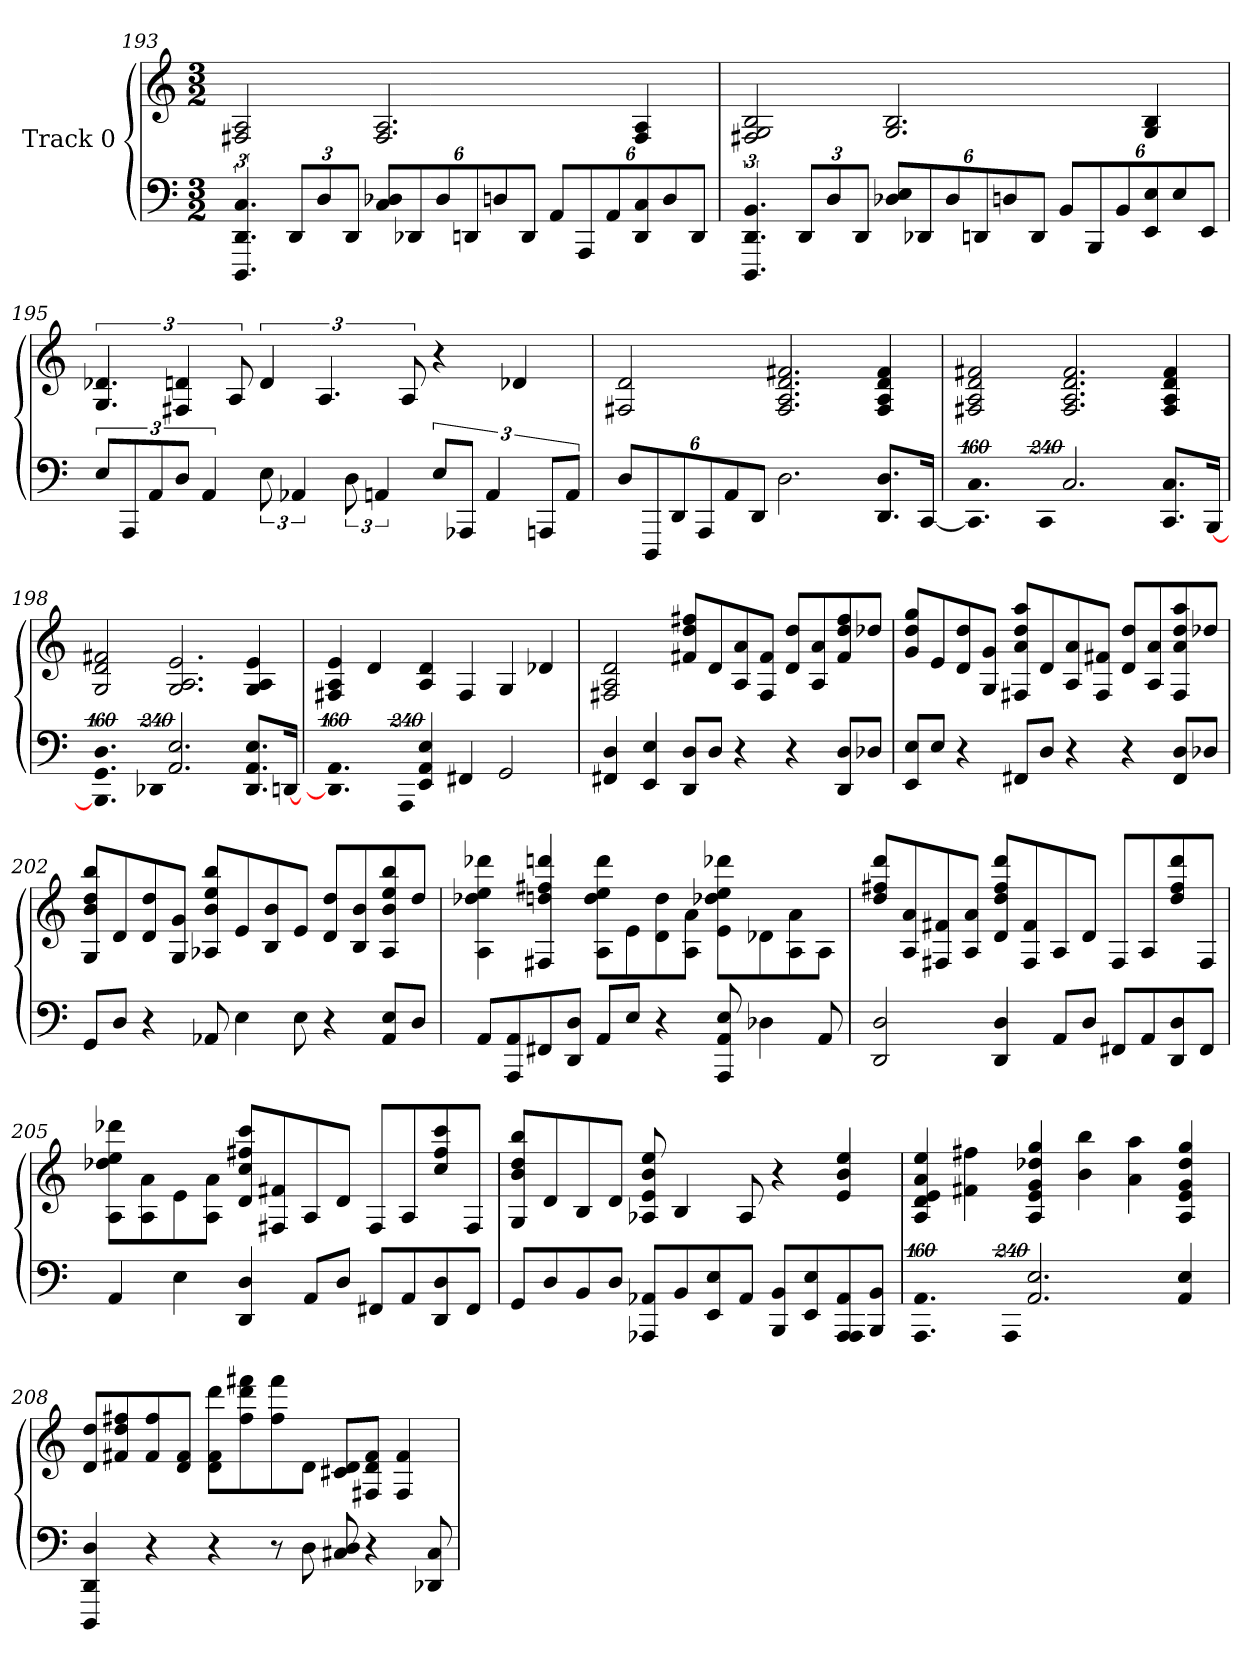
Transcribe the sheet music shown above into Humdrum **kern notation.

**kern	**kern
*part2	*part1
*staff2	*staff1
*	*I"Track 0
*clefF4	*clefG2
*k[]	*k[]
*C:	*C:
*M3/2	*M3/2
=193	=193
6.DDD/ 6.DD/ 6.C/	2F#X/ 2A/
12DD/L	.
12D/	.
12DD/J	.
*Xbrackettup	*
12C/ 12D-X/L	2.F#/ 2.A/
12DD-X/	.
12D-/	.
12DDn/	.
12Dn/	.
12DD/J	.
12AA/L	.
12AAA/	.
12AA/	.
12DD/ 12C/	4F#/ 4A/
12D/	.
12DD/J	.
!!LO:LB:g=z
=194	=194
*brackettup	*
6.DDD/ 6.DD/ 6.BB/	2F#X/ 2G/ 2B/
12DD/L	.
12D/	.
12DD/J	.
*Xbrackettup	*
12D-X/ 12E/L	2.G/ 2.B/
12DD-X/	.
12D-/	.
12DDn/	.
12Dn/	.
12DD/J	.
12BB/L	.
12BBB/	.
12BB/	.
12EE/ 12E/	4G/ 4B/
12E/	.
12EE/J	.
=195	=195
*brackettup	*
12E/L	6.G/ 6.d-X/
12AAA/	.
12AA/	.
12D/J	6F#X/ 6dn/
6AA/	.
.	12A/
12E\	6d/
6AA-X/	.
.	6.A/
12D\	.
6AAn/	.
.	12A/
12E/L	4r
12AAA-X/J	.
6AA/	.
.	4d-X/
12AAAn/L	.
12AA/J	.
!!LO:PB:g=z
=196	=196
*Xbrackettup	*
12D/L	2F#X/ 2d/
12DDD/	.
12DD/	.
12AAA/	.
12AA/	.
12DD/J	.
2.D\	2.F#/ 2.A/ 2.d/ 2.f#X/
8.DD/ 8.D/L	4F#/ 4A/ 4d/ 4f#/
[16CC/Jk	.
=197	=197
*brackettup	*
!LO:N:vis=2.	!
320%137CC/] 320%137C/	2F#X/ 2A/ 2d/ 2f#X/
!LO:N:vis=8	!
1920%137CC/	.
2.C/	.
.	2.F#/ 2.A/ 2.d/ 2.f#/
8.CC/ 8.C/L	.
.	4F#/ 4A/ 4d/ 4f#/
[16BBB/Jk	.
1920ryy	.
=198	=198
!LO:N:vis=2.	!
320%137BBB/] 320%137GG/ 320%137D/	2G/ 2d/ 2f#X/
!LO:N:vis=8	!
1920%137DD-X/	.
2.AA/ 2.E/	.
.	2.G/ 2.A/ 2.e/
8.DD-/ 8.AA/ 8.E/L	.
.	4G/ 4A/ 4e/
[16DDn/Jk	.
1920ryy	.
!!LO:LB:g=z
=199	=199
!LO:N:vis=2.	!
320%137DD/] 320%137AA/	4F#X/ 4A/ 4e/
.	4d/
!LO:N:vis=8	!
1920%137AAA/	.
4EE/ 4AA/ 4E/	.
.	4A/ 4d/
4FF#X/	.
.	4F#/
2GG/	.
.	4G/
.	4d-X/
1920ryy	.
=200	=200
4FF#X/ 4D/	2F#X/ 2A/ 2d/
4EE/ 4E/	.
8DD/ 8D/L	8f#X/ 8dd/ 8ff#X/L
8D/J	8d/
4r	8A/ 8a/
.	8F#/ 8f#/J
4r	8d/ 8dd/L
.	8A/ 8a/
8DD/ 8D/L	8f#/ 8dd/ 8ff#/
8D-X/J	8dd-X/J
=201	=201
8EE/ 8E/L	8g/ 8dd/ 8gg/L
8E/J	8e/
4r	8d/ 8dd/
.	8G/ 8g/J
8FF#X/L	8F#X/ 8a/ 8dd/ 8aa/L
8D/J	8d/
4r	8A/ 8a/
.	8F#/ 8f#X/J
4r	8d/ 8dd/L
.	8A/ 8a/
8FF#/ 8D/L	8F#/ 8a/ 8dd/ 8aa/
8D-X/J	8dd-X/J
!!LO:LB:g=z
=202	=202
8GG/L	8G/ 8b/ 8dd/ 8bb/L
8D/J	8d/
4r	8d/ 8dd/
.	8G/ 8g/J
8AA-X/	8A-X/ 8b/ 8ee/ 8bb/L
4E\	8e/
.	8B/ 8b/
8E\	8e/J
4r	8d/ 8dd/L
.	8B/ 8b/
8AA-/ 8E/L	8A-/ 8b/ 8ee/ 8bb/
8D/J	8dd/J
=203	=203
8AA/L	4A\ 4dd-X\ 4ee\ 4ddd-X\
8AAA/ 8AA/	.
8FF#X/	4F#X/ 4ddn/ 4ff#X/ 4dddn/
8DD/ 8D/J	.
8AA/L	8A\ 8dd\ 8ee\ 8ddd\L
8E/J	8e\
4r	8d\ 8dd\
.	8A\ 8a\J
8AAA/ 8AA/ 8E/	8e\ 8dd-X\ 8ee\ 8ddd-X\L
4D-X\	8d-X\
.	8A\ 8a\
8AA/	8A\J
=204	=204
2DD/ 2D/	8dd/ 8ff#X/ 8ddd/L
.	8A/ 8a/
.	8F#X/ 8f#X/
.	8A/ 8a/J
4DD/ 4D/	8d/ 8dd/ 8ff#/ 8ddd/L
.	8F#/ 8f#/
8AA/L	8A/
8D/J	8d/J
8FF#X/L	8F#/L
8AA/	8A/
8DD/ 8D/	8dd/ 8ff#/ 8ddd/
8FF#/J	8F#/J
!!LO:LB:g=z
=205	=205
4AA/	8A\ 8dd-X\ 8ee\ 8ddd-X\L
.	8A\ 8a\
4E\	8e\
.	8A\ 8a\J
4DD/ 4D/	8d/ 8cc/ 8ff#X/ 8ccc/L
.	8F#X/ 8f#X/
8AA/L	8A/
8D/J	8d/J
8FF#X/L	8F#/L
8AA/	8A/
8DD/ 8D/	8cc/ 8ff#/ 8ccc/
8FF#/J	8F#/J
=206	=206
8GG/L	8G/ 8b/ 8dd/ 8bb/L
8D/	8d/
8BB/	8B/
8D/J	8d/J
8AAA-X/ 8AA-X/L	8A-X/ 8e/ 8b/ 8ee/
8BB/	4B/
8EE/ 8E/	.
8AA-/J	8A-/
8BBB/ 8BB/L	4r
8EE/ 8E/	.
8AAA-/ 8AAA-/ 8AA-/	4e/ 4b/ 4ee/
8BBB/ 8BB/J	.
=207	=207
!LO:N:vis=2.	!
320%137AAA/ 320%137AA/	4A/ 4d/ 4e/ 4a/ 4ee/
.	4f#X\ 4ff#X\
!LO:N:vis=8	!
1920%137AAA/	.
2.AA/ 2.E/	.
.	4A/ 4e/ 4g/ 4dd-X/ 4gg/
.	4b\ 4bb\
.	4a\ 4aa\
4AA/ 4E/	.
.	4A/ 4e/ 4g/ 4dd-/ 4gg/
1920ryy	.
!!LO:PB:g=z
=208	=208
4DDD/ 4DD/ 4D/	8d/ 8dd/L
.	8f#X/ 8dd/ 8ff#X/
4r	8f#/ 8ff#/
.	8d/ 8f#/J
4r	8d\ 8f#\ 8ddd\L
.	8ff#\ 8ddd\ 8fff#X\
8r	8ff#\ 8fff#\
8D\	8d\J
8C#X/ 8D/	8c#X/ 8d/L
4r	8F#X/ 8d/ 8f#/J
.	4F#/ 4f#/
8DD-X/ 8C#/	.
=	=
*-	*-
